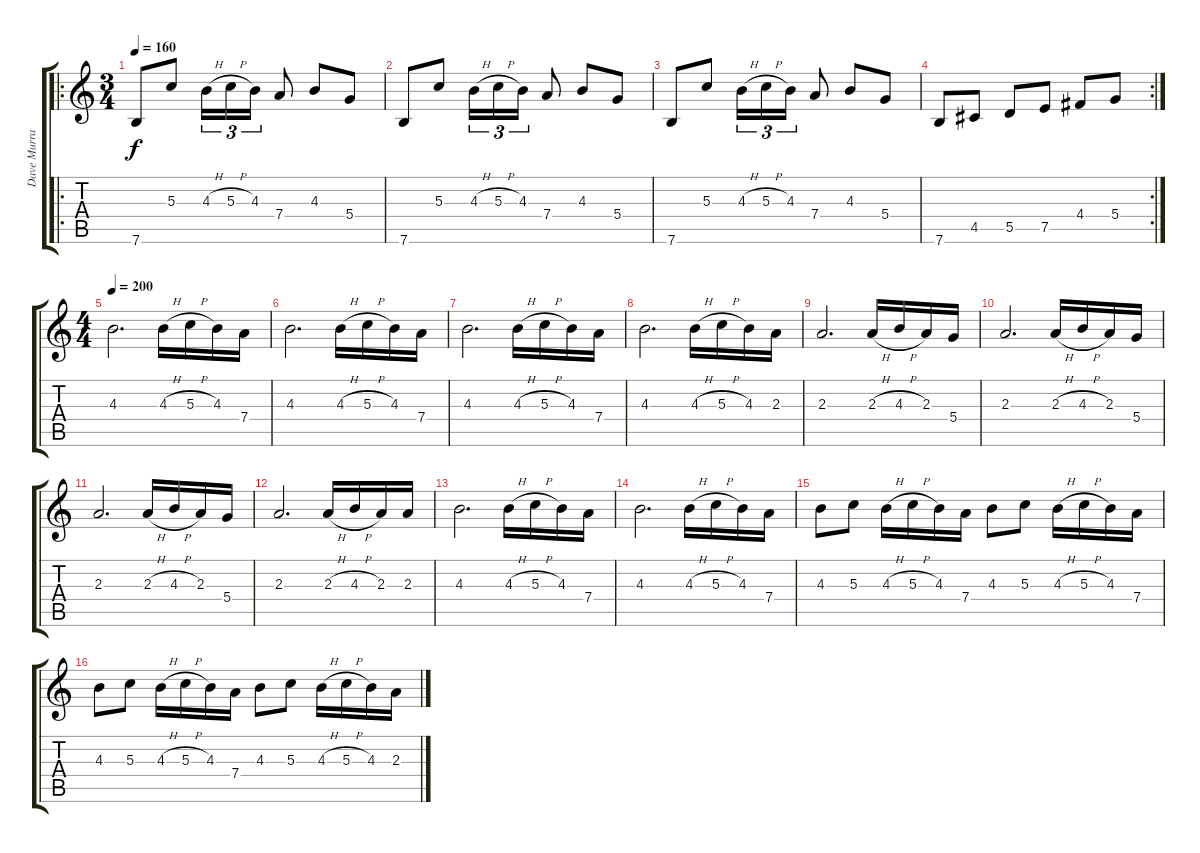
\track ("Dave Murray" "Dave Murra") {instrument distortionguitar}
\staff {score tabs}
\tuning (E4 B3 G3 D3 A2 E2) {hide}
\ro
\ts (3 4)
\tempo 160
\clef g2
\ks c
7.6.8{dy f} 5.3.8 4.3{h}.16{tu (3 2)} 5.3{h}.16{tu (3 2)} 4.3.16{tu (3 2)} 7.4.8 4.3.8 5.4.8 |
7.6.8 5.3.8 4.3{h}.16{tu (3 2)} 5.3{h}.16{tu (3 2)} 4.3.16{tu (3 2)} 7.4.8 4.3.8 5.4.8 |
7.6.8 5.3.8 4.3{h}.16{tu (3 2)} 5.3{h}.16{tu (3 2)} 4.3.16{tu (3 2)} 7.4.8 4.3.8 5.4.8 |
\rc 2
7.6.8 4.5.8 5.5.8 7.5.8 4.4.8 5.4.8 |
\ts (4 4)
\tempo 200
4.3.2{d} 4.3{h}.16 5.3{h}.16 4.3.16 7.4.16 |
4.3.2{d} 4.3{h}.16 5.3{h}.16 4.3.16 7.4.16 |
4.3.2{d} 4.3{h}.16 5.3{h}.16 4.3.16 7.4.16 |
4.3.2{d} 4.3{h}.16 5.3{h}.16 4.3.16 2.3.16 |
2.3.2{d} 2.3{h}.16 4.3{h}.16 2.3.16 5.4.16 |
2.3.2{d} 2.3{h}.16 4.3{h}.16 2.3.16 5.4.16 |
2.3.2{d} 2.3{h}.16 4.3{h}.16 2.3.16 5.4.16 |
2.3.2{d} 2.3{h}.16 4.3{h}.16 2.3.16 2.3.16 |
4.3.2{d} 4.3{h}.16 5.3{h}.16 4.3.16 7.4.16 |
4.3.2{d} 4.3{h}.16 5.3{h}.16 4.3.16 7.4.16 |
4.3.8 5.3.8 4.3{h}.16 5.3{h}.16 4.3.16 7.4.16 4.3.8 5.3.8 4.3{h}.16 5.3{h}.16 4.3.16 7.4.16 |
4.3.8 5.3.8 4.3{h}.16 5.3{h}.16 4.3.16 7.4.16 4.3.8 5.3.8 4.3{h}.16 5.3{h}.16 4.3.16 2.3.16
